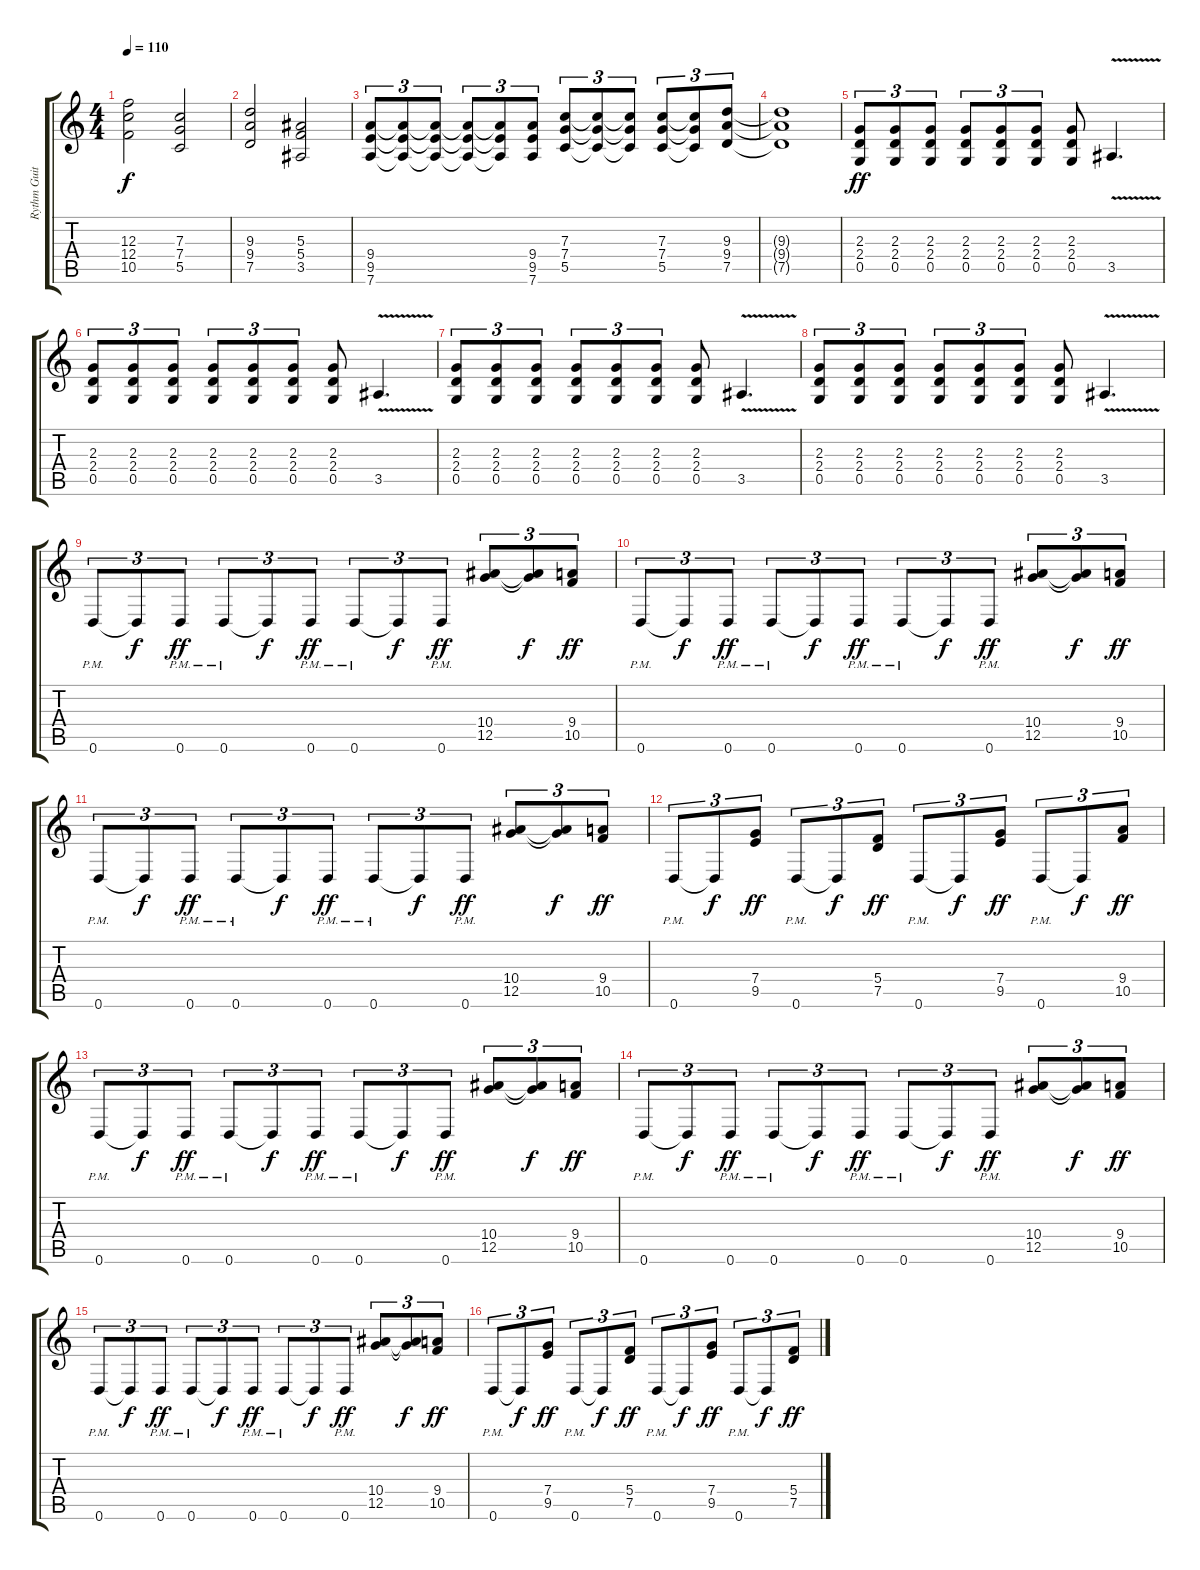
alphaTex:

\track ("Rythm Guitar" "Rythm Guit") {instrument distortionguitar}
\staff {score tabs}
\tuning (D4 A3 F3 C3 G2 D2) {hide}
\ts (4 4)
\tempo 110
\clef g2
\ks c
(12.3 12.4 10.5).2{dy f} (7.3 7.4 5.5).2 |
(9.3 9.4 7.5).2 (5.3 5.4 3.5).2 |
(9.4 9.5 7.6).8{tu (3 2)} (9.4{t} 9.5{t} 7.6{t}).8{tu (3 2)} (9.4{t} 9.5{t} 7.6{t}).8{tu (3 2)} (9.4{t} 9.5{t} 7.6{t}).8{tu (3 2)} (9.4{t} 9.5{t} 7.6{t}).8{tu (3 2)} (9.4 9.5 7.6).8{tu (3 2)} (7.3 7.4 5.5).8{tu (3 2)} (7.3{t} 7.4{t} 5.5{t}).8{tu (3 2)} (7.3{t} 7.4{t} 5.5{t}).8{tu (3 2)} (7.3 7.4 5.5).8{tu (3 2)} (7.3{t} 7.4{t} 5.5{t}).8{tu (3 2)} (9.3 9.4 7.5).8{tu (3 2)} |
(9.3{t} 9.4{t} 7.5{t}).1 |
(2.3 2.4 0.5).8{tu (3 2) dy ff} (2.3 2.4 0.5).8{tu (3 2)} (2.3 2.4 0.5).8{tu (3 2)} (2.3 2.4 0.5).8{tu (3 2)} (2.3 2.4 0.5).8{tu (3 2)} (2.3 2.4 0.5).8{tu (3 2)} (2.3 2.4 0.5).8 3.5{v}.4{d} |
(2.3 2.4 0.5).8{tu (3 2)} (2.3 2.4 0.5).8{tu (3 2)} (2.3 2.4 0.5).8{tu (3 2)} (2.3 2.4 0.5).8{tu (3 2)} (2.3 2.4 0.5).8{tu (3 2)} (2.3 2.4 0.5).8{tu (3 2)} (2.3 2.4 0.5).8 3.5{v}.4{d} |
(2.3 2.4 0.5).8{tu (3 2)} (2.3 2.4 0.5).8{tu (3 2)} (2.3 2.4 0.5).8{tu (3 2)} (2.3 2.4 0.5).8{tu (3 2)} (2.3 2.4 0.5).8{tu (3 2)} (2.3 2.4 0.5).8{tu (3 2)} (2.3 2.4 0.5).8 3.5{v}.4{d} |
(2.3 2.4 0.5).8{tu (3 2)} (2.3 2.4 0.5).8{tu (3 2)} (2.3 2.4 0.5).8{tu (3 2)} (2.3 2.4 0.5).8{tu (3 2)} (2.3 2.4 0.5).8{tu (3 2)} (2.3 2.4 0.5).8{tu (3 2)} (2.3 2.4 0.5).8 3.5{v}.4{d} |
0.6{pm}.8{tu (3 2)} 0.6{t}.8{tu (3 2) dy f} 0.6{pm}.8{tu (3 2) dy ff} 0.6{pm}.8{tu (3 2)} 0.6{t}.8{tu (3 2) dy f} 0.6{pm}.8{tu (3 2) dy ff} 0.6{pm}.8{tu (3 2)} 0.6{t}.8{tu (3 2) dy f} 0.6{pm}.8{tu (3 2) dy ff} (10.4 12.5).8{tu (3 2)} (10.4{t} 12.5{t}).8{tu (3 2) dy f} (9.4 10.5).8{tu (3 2) dy ff} |
0.6{pm}.8{tu (3 2)} 0.6{t}.8{tu (3 2) dy f} 0.6{pm}.8{tu (3 2) dy ff} 0.6{pm}.8{tu (3 2)} 0.6{t}.8{tu (3 2) dy f} 0.6{pm}.8{tu (3 2) dy ff} 0.6{pm}.8{tu (3 2)} 0.6{t}.8{tu (3 2) dy f} 0.6{pm}.8{tu (3 2) dy ff} (10.4 12.5).8{tu (3 2)} (10.4{t} 12.5{t}).8{tu (3 2) dy f} (9.4 10.5).8{tu (3 2) dy ff} |
0.6{pm}.8{tu (3 2)} 0.6{t}.8{tu (3 2) dy f} 0.6{pm}.8{tu (3 2) dy ff} 0.6{pm}.8{tu (3 2)} 0.6{t}.8{tu (3 2) dy f} 0.6{pm}.8{tu (3 2) dy ff} 0.6{pm}.8{tu (3 2)} 0.6{t}.8{tu (3 2) dy f} 0.6{pm}.8{tu (3 2) dy ff} (10.4 12.5).8{tu (3 2)} (10.4{t} 12.5{t}).8{tu (3 2) dy f} (9.4 10.5).8{tu (3 2) dy ff} |
0.6{pm}.8{tu (3 2)} 0.6{t}.8{tu (3 2) dy f} (7.4 9.5).8{tu (3 2) dy ff} 0.6{pm}.8{tu (3 2)} 0.6{t}.8{tu (3 2) dy f} (5.4 7.5).8{tu (3 2) dy ff} 0.6{pm}.8{tu (3 2)} 0.6{t}.8{tu (3 2) dy f} (7.4 9.5).8{tu (3 2) dy ff} 0.6{pm}.8{tu (3 2)} 0.6{t}.8{tu (3 2) dy f} (9.4 10.5).8{tu (3 2) dy ff} |
0.6{pm}.8{tu (3 2)} 0.6{t}.8{tu (3 2) dy f} 0.6{pm}.8{tu (3 2) dy ff} 0.6{pm}.8{tu (3 2)} 0.6{t}.8{tu (3 2) dy f} 0.6{pm}.8{tu (3 2) dy ff} 0.6{pm}.8{tu (3 2)} 0.6{t}.8{tu (3 2) dy f} 0.6{pm}.8{tu (3 2) dy ff} (10.4 12.5).8{tu (3 2)} (10.4{t} 12.5{t}).8{tu (3 2) dy f} (9.4 10.5).8{tu (3 2) dy ff} |
0.6{pm}.8{tu (3 2)} 0.6{t}.8{tu (3 2) dy f} 0.6{pm}.8{tu (3 2) dy ff} 0.6{pm}.8{tu (3 2)} 0.6{t}.8{tu (3 2) dy f} 0.6{pm}.8{tu (3 2) dy ff} 0.6{pm}.8{tu (3 2)} 0.6{t}.8{tu (3 2) dy f} 0.6{pm}.8{tu (3 2) dy ff} (10.4 12.5).8{tu (3 2)} (10.4{t} 12.5{t}).8{tu (3 2) dy f} (9.4 10.5).8{tu (3 2) dy ff} |
0.6{pm}.8{tu (3 2)} 0.6{t}.8{tu (3 2) dy f} 0.6{pm}.8{tu (3 2) dy ff} 0.6{pm}.8{tu (3 2)} 0.6{t}.8{tu (3 2) dy f} 0.6{pm}.8{tu (3 2) dy ff} 0.6{pm}.8{tu (3 2)} 0.6{t}.8{tu (3 2) dy f} 0.6{pm}.8{tu (3 2) dy ff} (10.4 12.5).8{tu (3 2)} (10.4{t} 12.5{t}).8{tu (3 2) dy f} (9.4 10.5).8{tu (3 2) dy ff} |
0.6{pm}.8{tu (3 2)} 0.6{t}.8{tu (3 2) dy f} (7.4 9.5).8{tu (3 2) dy ff} 0.6{pm}.8{tu (3 2)} 0.6{t}.8{tu (3 2) dy f} (5.4 7.5).8{tu (3 2) dy ff} 0.6{pm}.8{tu (3 2)} 0.6{t}.8{tu (3 2) dy f} (7.4 9.5).8{tu (3 2) dy ff} 0.6{pm}.8{tu (3 2)} 0.6{t}.8{tu (3 2) dy f} (5.4 7.5).8{tu (3 2) dy ff}
